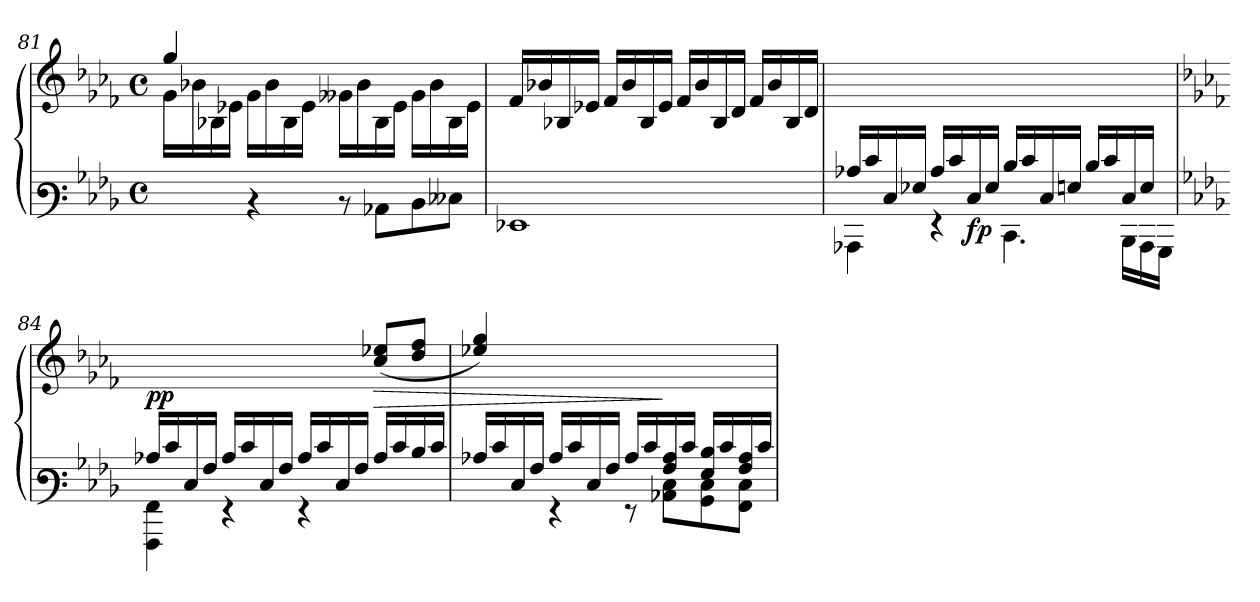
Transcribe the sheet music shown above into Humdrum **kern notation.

**kern	**kern	**dynam
*part1	*part1	*part1
*staff2	*staff1	*staff1/2
*clefF3	*clefG3	*
*k[b-e-a-d-]	*k[b-e-a-d-]	*
*M4/4	*M4/4	*
*met(c)	*met(c)	*
=81	=81	=81
*	*^	*
4ryy	4ee-/	16e-\LL	.
.	.	16g-X\	.
.	.	16G-X\	.
.	.	16c-X\JJ	.
4rD	2.ryy	16e-\LL	.
.	.	16g-\	.
.	.	16G-\	.
.	.	16c-\JJ	.
8rD	.	16e--X\LL	.
.	.	16g-\	.
8C-X\L	.	16G-\	.
.	.	16c-\JJ	.
8D-\	.	16e--\LL	.
.	.	16g-\	.
8E--X\J	.	16G-\	.
.	.	16c-\JJ	.
*	*v	*v	*
!!LO:LB:g=z
=82	=82	=82
1GG-X	16d-/LL	.
.	16g-X/	.
.	16G-X/	.
.	16c-X/JJ	.
.	16d-/LL	.
.	16g-/	.
.	16G-/	.
.	16c-/JJ	.
.	16d-/LL	.
.	16g-/	.
.	16G-/	.
.	16B-/JJ	.
.	16d-/LL	.
.	16g-/	.
.	16G-/	.
.	16B-/JJ	.
=83	=83	=83
*^	*	*
16c-X/LL	4CC-X\	1ryy	.
16e-/	.	.	.
16E-/	.	.	.
16G-X/JJ	.	.	.
16c-/LL	4rGG	.	.
16e-/	.	.	.
!	!	!	!LO:DY:b=2
16E-/	.	.	fp
16G-/JJ	.	.	.
16d-/LL	4.EE-\	.	.
16e-/	.	.	.
16E-/	.	.	.
16Gn/JJ	.	.	.
16d-/LL	.	.	.
16e-/	.	.	.
16E-/	16DD-\LL	.	.
16G/JJ	16CC-\	.	.
16ryy	16BBB-\JJ	16ryy	.
!!LO:PB:g=z
=84	=84	=84	=84
*k[b-e-a-d-]	*	*k[b-e-a-d-]	*
!	!	!	!LO:DY:a=2
16c-X/LL	4AAA-\ 4AA-\	2.ryy	pp
16e-/	.	.	.
16E-/	.	.	.
16A-/JJ	.	.	.
16c-/LL	4rGG	.	.
16e-/	.	.	.
16E-/	.	.	.
16A-/JJ	.	.	.
16c-/LL	4rGG	.	.
16e-/	.	.	.
16E-/	.	.	.
16A-/JJ	.	.	.
!	!	!	!LO:HP:b
16c-/LL	4ryy	(>8a-/ 8cc-X/L	>
16e-/	.	.	.
16d-/	.	8b-/ 8dd-/J	.
16e-/JJ	.	.	.
=85	=85	=85	=85
16c-X/LL	4ryy	4cc-X/ 4ee-/)	.
16e-/	.	.	.
16E-/	.	.	.
16A-/JJ	.	.	.
16c-/LL	4rGG	2.ryy	.
16e-/	.	.	.
16E-/	.	.	.
16A-/JJ	.	.	.
16c-/LL	8rGG	.	.
16e-/	.	.	.
16A-/ 16c-/	8C-X\ 8E-\L	.	]
16e-/JJ	.	.	.
16G/ 16d-/LL	8BB-\ 8E-\	.	.
16e-/	.	.	.
16A-/ 16c-/	8AA-\ 8E-\J	.	.
16e-/JJ	.	.	.
*v	*v	*	*
=	=	=
*-	*-	*-
